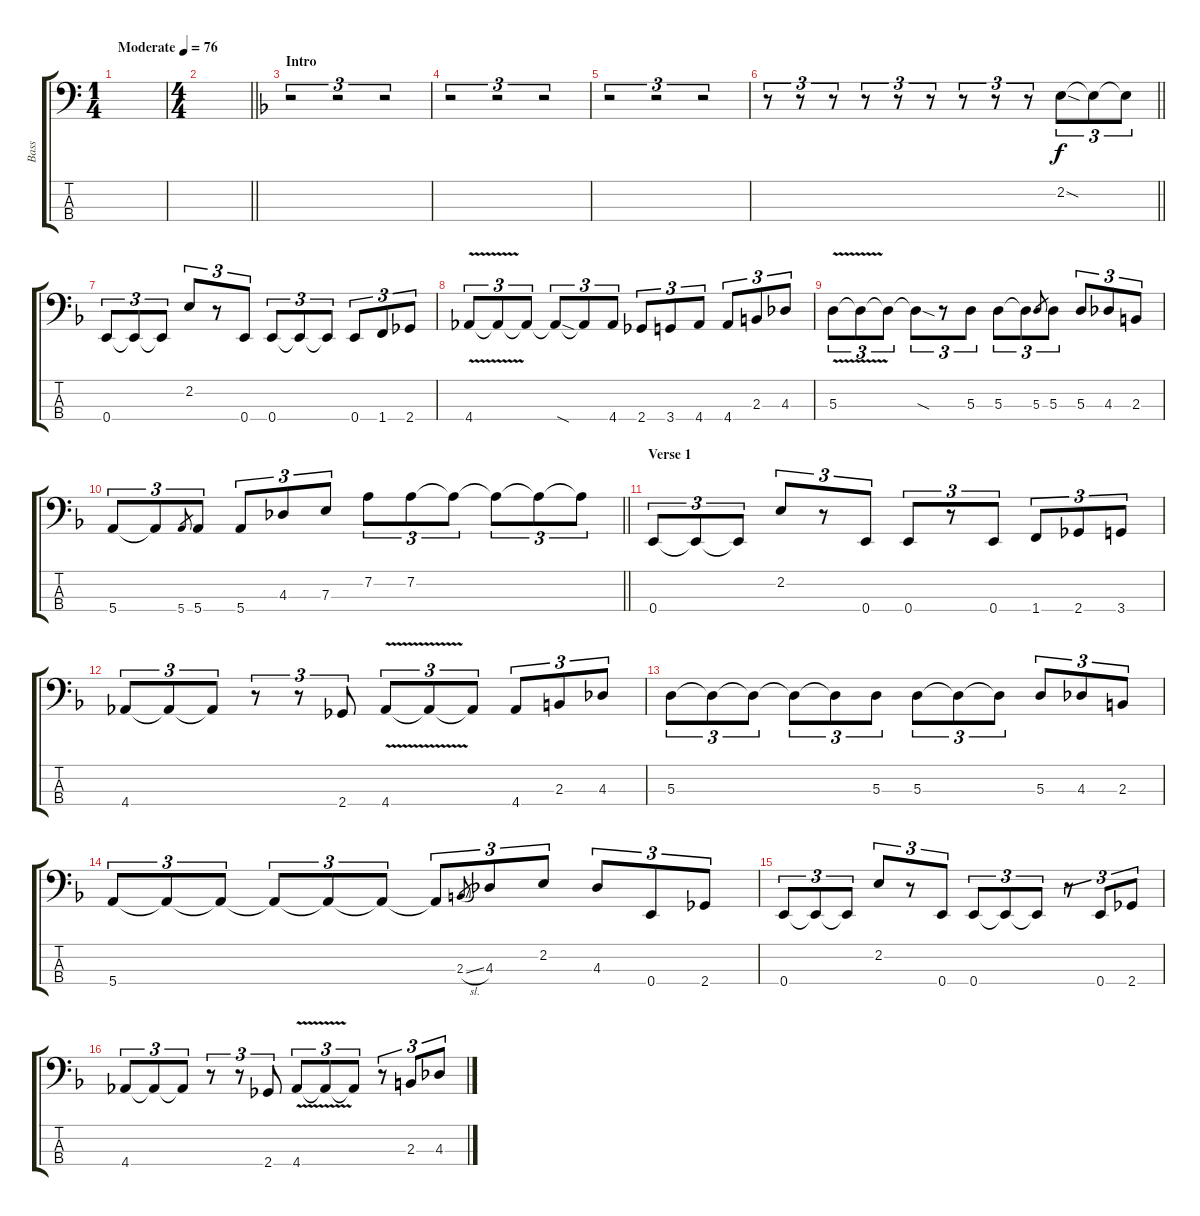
\track ("Bass" "Bass") {instrument electricbassfinger}
\staff {score tabs}
\tuning (G2 D2 A1 E1) {hide}
\ts (1 4)
\tempo (76 "Moderate")
\clef f4
\ks c
|
\ts (4 4)
\barLineRight lightlight
|
\section ("" "Intro")
\ks f
r.2{tu (3 2)} r.2{tu (3 2)} r.2{tu (3 2)} |
r.2{tu (3 2)} r.2{tu (3 2)} r.2{tu (3 2)} |
r.2{tu (3 2)} r.2{tu (3 2)} r.2{tu (3 2)} |
\barLineRight lightlight
r.8{tu (3 2)} r.8{tu (3 2)} r.8{tu (3 2)} r.8{tu (3 2)} r.8{tu (3 2)} r.8{tu (3 2)} r.8{tu (3 2)} r.8{tu (3 2)} r.8{tu (3 2)} 2.2{sod}.8{tu (3 2)} 2.2{t}.8{tu (3 2)} 2.2{t}.8{tu (3 2)} |
0.4.8{tu (3 2)} 0.4{t}.8{tu (3 2)} 0.4{t}.8{tu (3 2)} 2.2.8{tu (3 2)} r.8{tu (3 2)} 0.4.8{tu (3 2)} 0.4.8{tu (3 2)} 0.4{t}.8{tu (3 2)} 0.4{t}.8{tu (3 2)} 0.4.8{tu (3 2)} 1.4.8{tu (3 2)} 2.4.8{tu (3 2)} |
4.4{v}.8{tu (3 2)} 4.4{t}.8{tu (3 2)} 4.4{t}.8{tu (3 2)} 4.4{sod t}.8{tu (3 2)} 4.4{t}.8{tu (3 2)} 4.4.8{tu (3 2)} 2.4.8{tu (3 2)} 3.4.8{tu (3 2)} 4.4.8{tu (3 2)} 4.4.8{tu (3 2)} 2.3.8{tu (3 2)} 4.3.8{tu (3 2)} |
5.3{v}.8{tu (3 2)} 5.3{t}.8{tu (3 2)} 5.3{t}.8{tu (3 2)} 5.3{sod t}.8{tu (3 2)} r.8{tu (3 2)} 5.3.8{tu (3 2)} 5.3.8{tu (3 2)} 5.3{t}.8{tu (3 2)} 5.3.8{gr} 5.3.8{tu (3 2)} 5.3.8{tu (3 2)} 4.3.8{tu (3 2)} 2.3.8{tu (3 2)} |
\barLineRight lightlight
5.4.8{tu (3 2)} 5.4{t}.8{tu (3 2)} 5.4.8{gr} 5.4.8{tu (3 2)} 5.4.8{tu (3 2)} 4.3.8{tu (3 2)} 7.3.8{tu (3 2)} 7.2.8{tu (3 2)} 7.2.8{tu (3 2)} 7.2{t}.8{tu (3 2)} 7.2{t}.8{tu (3 2)} 7.2{t}.8{tu (3 2)} 7.2{t}.8{tu (3 2)} |
\section ("" "Verse 1")
0.4.8{tu (3 2)} 0.4{t}.8{tu (3 2)} 0.4{t}.8{tu (3 2)} 2.2.8{tu (3 2)} r.8{tu (3 2)} 0.4.8{tu (3 2)} 0.4.8{tu (3 2)} r.8{tu (3 2)} 0.4.8{tu (3 2)} 1.4.8{tu (3 2)} 2.4.8{tu (3 2)} 3.4.8{tu (3 2)} |
4.4.8{tu (3 2)} 4.4{t}.8{tu (3 2)} 4.4{t}.8{tu (3 2)} r.8{tu (3 2)} r.8{tu (3 2)} 2.4.8{tu (3 2)} 4.4{v}.8{tu (3 2)} 4.4{t}.8{tu (3 2)} 4.4{t}.8{tu (3 2)} 4.4.8{tu (3 2)} 2.3.8{tu (3 2)} 4.3.8{tu (3 2)} |
5.3.8{tu (3 2)} 5.3{t}.8{tu (3 2)} 5.3{t}.8{tu (3 2)} 5.3{t}.8{tu (3 2)} 5.3{t}.8{tu (3 2)} 5.3.8{tu (3 2)} 5.3.8{tu (3 2)} 5.3{t}.8{tu (3 2)} 5.3{t}.8{tu (3 2)} 5.3.8{tu (3 2)} 4.3.8{tu (3 2)} 2.3.8{tu (3 2)} |
5.4.8{tu (3 2)} 5.4{t}.8{tu (3 2)} 5.4{t}.8{tu (3 2)} 5.4{t}.8{tu (3 2)} 5.4{t}.8{tu (3 2)} 5.4{t}.8{tu (3 2)} 5.4{t}.8{tu (3 2)} 2.3{sl}.8{gr} 4.3.8{tu (3 2)} 2.2.8{tu (3 2)} 4.3.8{tu (3 2)} 0.4.8{tu (3 2)} 2.4.8{tu (3 2)} |
0.4.8{tu (3 2)} 0.4{t}.8{tu (3 2)} 0.4{t}.8{tu (3 2)} 2.2.8{tu (3 2)} r.8{tu (3 2)} 0.4.8{tu (3 2)} 0.4.8{tu (3 2)} 0.4{t}.8{tu (3 2)} 0.4{t}.8{tu (3 2)} r.8{tu (3 2)} 0.4.8{tu (3 2)} 2.4.8{tu (3 2)} |
4.4.8{tu (3 2)} 4.4{t}.8{tu (3 2)} 4.4{t}.8{tu (3 2)} r.8{tu (3 2)} r.8{tu (3 2)} 2.4.8{tu (3 2)} 4.4{v}.8{tu (3 2)} 4.4{t}.8{tu (3 2)} 4.4{t}.8{tu (3 2)} r.8{tu (3 2)} 2.3.8{tu (3 2)} 4.3.8{tu (3 2)}
